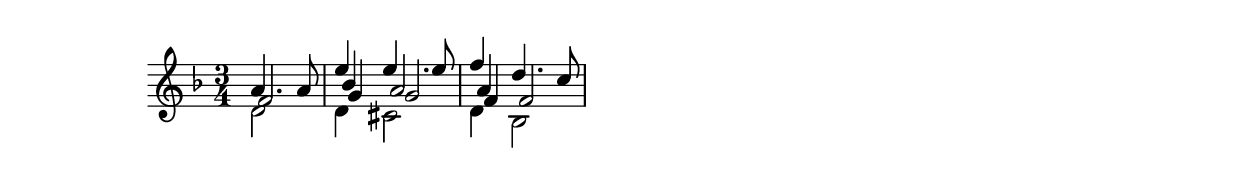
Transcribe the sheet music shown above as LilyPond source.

%% Do not edit this file; it is automatically
%% generated from LSR http://lsr.dsi.unimi.it
%% This file is in the public domain.
\version "2.13.16"

\header {
  lsrtags = "simultaneous-notes"

%% Translation of GIT committish: d2119a9e5e951c6ae850322f41444ac98d1ed492
 doctitlees = "Voces adicionales para evitar colisiones"
 texidoces = "
En ciertos casos de polifonía compleja, se necesitan voces adicionales
para evitar colisiones entre las notas.  Si se necesitan más de cuatro
voces paralelas, las voces adicionales se añaden definiendo una
variable que utiliza la función de Scheme @code{context-spec-music}.

"

%% Translation of GIT committish: 0a868be38a775ecb1ef935b079000cebbc64de40
  texidocde = "
Ein einigen Fällen von sehr komplexer polyphoner Musik sind zusätzliche
Stimmen notwendig, um Zusammestöße zwischen den Noten zu vermeiden.
Wenn mehr als vier parallele Stimmen benötigt werden, können zusätzliche
Stimmen definiert werden, indem eine Variable mit der Funktion
@code{context-spec-music} definiert wird.

"
  doctitlede = "Zusätzliche Stimmen um Zusammenstöße zu vermeiden"
%% Translation of GIT committish: 1baa2adf57c84e8d50e6907416eadb93e2e2eb5c
  texidocfr = "
Dans certains cas de musique polyphonie complexe, une voix
supplémentaire peut permettre d'éviter les risques de collision.
Lorsque quatre voix parallèles ne suffisent pas, la fonction Scheme
@code{context-spec-music} permet d'ajouter des d'autres voix.

"
  doctitlefr = "Ajout de voix pour éviter les collisions"


  texidoc = "
In some instances of complex polyphonic music, additional voices are
necessary to prevent collisions between notes.  If more than four
parallel voices are needed, additional voices can be added by defining
a variable using the Scheme function @code{context-spec-music}.

"
  doctitle = "Additional voices to avoid collisions"
} % begin verbatim

voiceFive = #(context-spec-music (make-voice-props-set 4) 'Voice)

\relative c'' {
  \time 3/4
  \key d \minor
  \partial 2
  <<
    {
      \voiceOne
      a4. a8
      e'4 e4. e8
      f4 d4. c8
    }
    \\
    {
      \voiceThree
      f,2
      bes4 a2
      a4 s2
    }
    \\
    {
      \voiceFive
      s2
      g4 g2
      f4 f2
    }
    \\
    \bar "||"{
      \voiceTwo
      d2
      d4 cis2
      d4 bes2
    }
  >>
}

